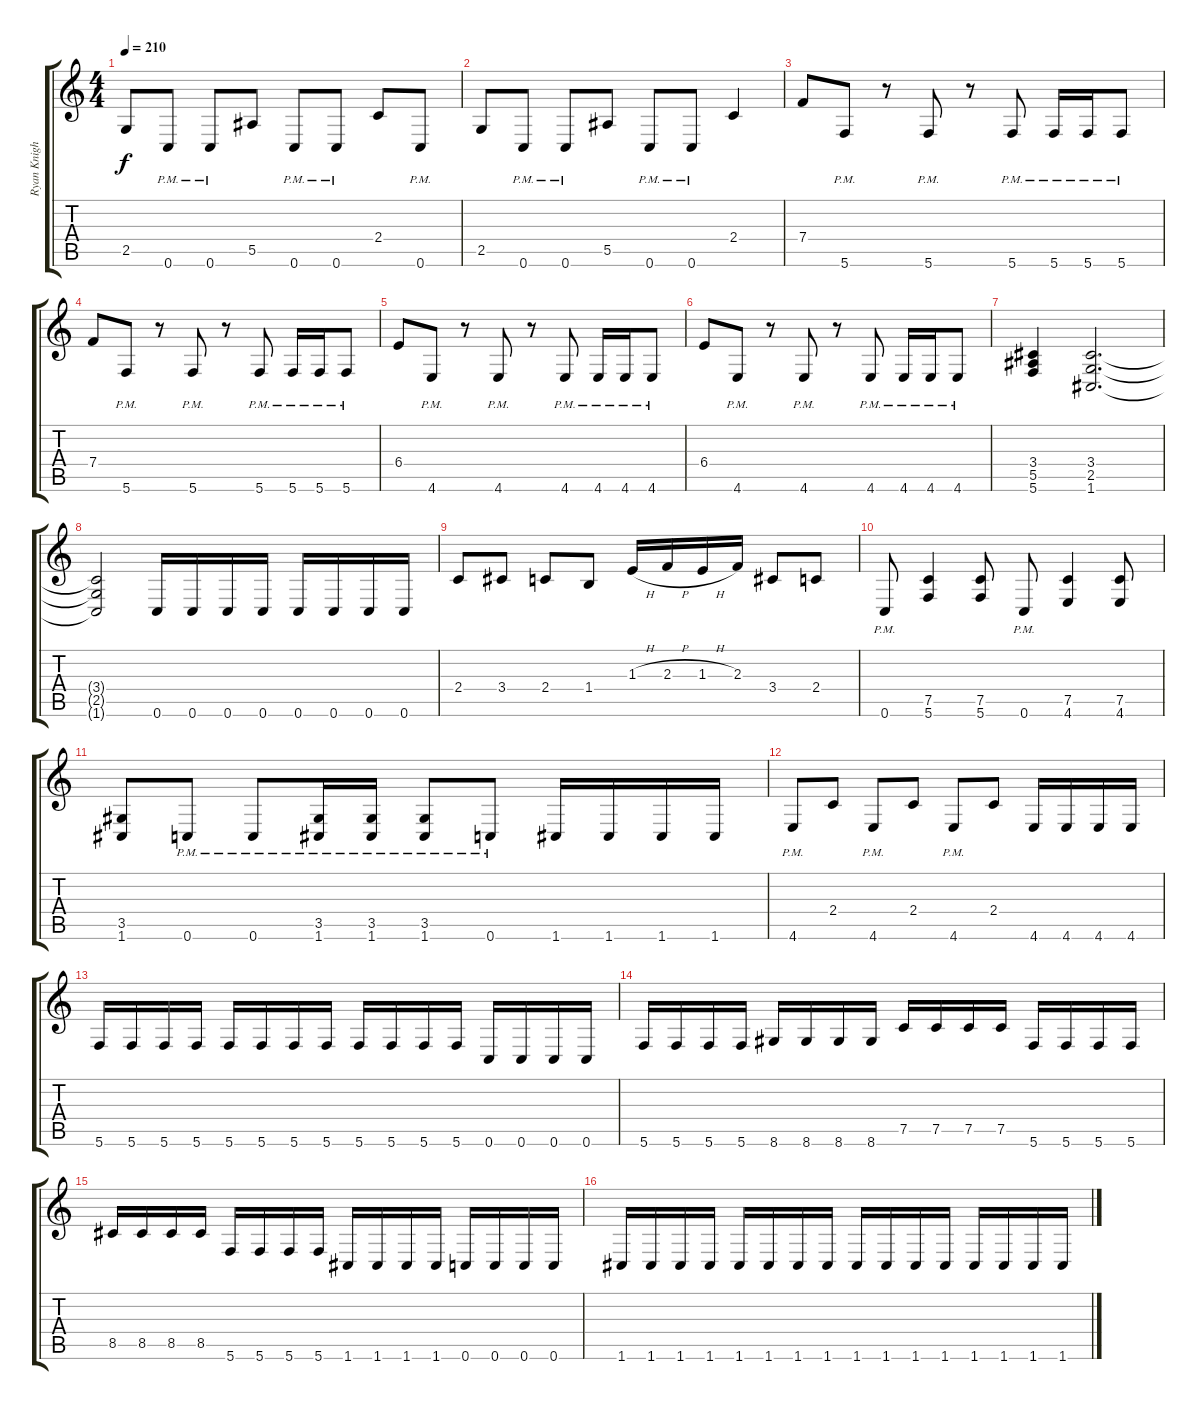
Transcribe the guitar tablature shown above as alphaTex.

\track ("Ryan Knight Rhythm" "Ryan Knigh") {instrument overdrivenguitar}
\staff {score tabs}
\tuning (C4 G3 Eb3 Bb2 F2 C2) {hide}
\ts (4 4)
\tempo 210
\clef g2
\ks c
2.5.8{dy f} 0.6{pm}.8 0.6{pm}.8 5.5.8 0.6{pm}.8 0.6{pm}.8 2.4.8 0.6{pm}.8 |
2.5.8 0.6{pm}.8 0.6{pm}.8 5.5.8 0.6{pm}.8 0.6{pm}.8 2.4.4 |
7.4.8 5.6{pm}.8 r.8 5.6{pm}.8 r.8 5.6{pm}.8 5.6{pm}.16 5.6{pm}.16 5.6{pm}.8 |
7.4.8 5.6{pm}.8 r.8 5.6{pm}.8 r.8 5.6{pm}.8 5.6{pm}.16 5.6{pm}.16 5.6{pm}.8 |
6.4.8 4.6{pm}.8 r.8 4.6{pm}.8 r.8 4.6{pm}.8 4.6{pm}.16 4.6{pm}.16 4.6{pm}.8 |
6.4.8 4.6{pm}.8 r.8 4.6{pm}.8 r.8 4.6{pm}.8 4.6{pm}.16 4.6{pm}.16 4.6{pm}.8 |
(3.4 5.5 5.6).4 (3.4 2.5 1.6).2{d} |
(3.4{t} 2.5{t} 1.6{t}).2 0.6.16 0.6.16 0.6.16 0.6.16 0.6.16 0.6.16 0.6.16 0.6.16 |
2.4.8 3.4.8 2.4.8 1.4.8 1.3{h}.16 2.3{h}.16 1.3{h}.16 2.3.16 3.4.8 2.4.8 |
0.6{pm}.8 (7.5 5.6).4 (7.5 5.6).8 0.6{pm}.8 (7.5 4.6).4 (7.5 4.6).8 |
(3.5 1.6).8 0.6{pm}.8 0.6{pm}.8 (3.5{pm} 1.6{pm}).16 (3.5{pm} 1.6{pm}).16 (3.5{pm} 1.6{pm}).8 0.6{pm}.8 1.6.16 1.6.16 1.6.16 1.6.16 |
4.6{pm}.8 2.4.8 4.6{pm}.8 2.4.8 4.6{pm}.8 2.4.8 4.6.16 4.6.16 4.6.16 4.6.16 |
5.6.16 5.6.16 5.6.16 5.6.16 5.6.16 5.6.16 5.6.16 5.6.16 5.6.16 5.6.16 5.6.16 5.6.16 0.6.16 0.6.16 0.6.16 0.6.16 |
5.6.16 5.6.16 5.6.16 5.6.16 8.6.16 8.6.16 8.6.16 8.6.16 7.5.16 7.5.16 7.5.16 7.5.16 5.6.16 5.6.16 5.6.16 5.6.16 |
8.5.16 8.5.16 8.5.16 8.5.16 5.6.16 5.6.16 5.6.16 5.6.16 1.6.16 1.6.16 1.6.16 1.6.16 0.6.16 0.6.16 0.6.16 0.6.16 |
1.6.16 1.6.16 1.6.16 1.6.16 1.6.16 1.6.16 1.6.16 1.6.16 1.6.16 1.6.16 1.6.16 1.6.16 1.6.16 1.6.16 1.6.16 1.6.16
